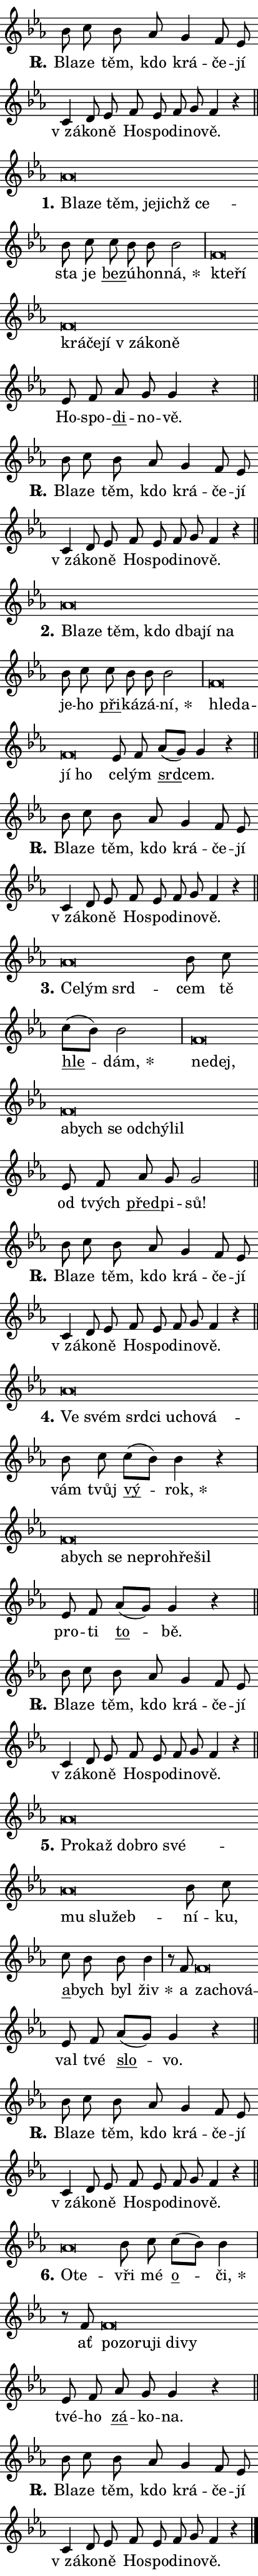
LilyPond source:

\version "2.24.0"
\header { tagline = "" }
\paper {
  indent = 0\cm
  top-margin = 0\cm
  right-margin = 0\cm
  bottom-margin = 0\cm
  left-margin = 0\cm
  paper-width = 7\cm
  page-breaking = #ly:one-page-breaking
  system-system-spacing.basic-distance = #11
  score-system-spacing.basic-distance = #11
  ragged-last = ##f
}


%% Author: Thomas Morley
%% https://lists.gnu.org/archive/html/lilypond-user/2020-05/msg00002.html
#(define (line-position grob)
"Returns position of @var[grob} in current system:
   @code{'start}, if at first time-step
   @code{'end}, if at last time-step
   @code{'middle} otherwise
"
  (let* ((col (ly:item-get-column grob))
         (ln (ly:grob-object col 'left-neighbor))
         (rn (ly:grob-object col 'right-neighbor))
         (col-to-check-left (if (ly:grob? ln) ln col))
         (col-to-check-right (if (ly:grob? rn) rn col))
         (break-dir-left
           (and
             (ly:grob-property col-to-check-left 'non-musical #f)
             (ly:item-break-dir col-to-check-left)))
         (break-dir-right
           (and
             (ly:grob-property col-to-check-right 'non-musical #f)
             (ly:item-break-dir col-to-check-right))))
        (cond ((eqv? 1 break-dir-left) 'start)
              ((eqv? -1 break-dir-right) 'end)
              (else 'middle))))

#(define (tranparent-at-line-position vctor)
  (lambda (grob)
  "Relying on @code{line-position} select the relevant enry from @var{vctor}.
Used to determine transparency,"
    (case (line-position grob)
      ((end) (not (vector-ref vctor 0)))
      ((middle) (not (vector-ref vctor 1)))
      ((start) (not (vector-ref vctor 2))))))

noteHeadBreakVisibility =
#(define-music-function (break-visibility)(vector?)
"Makes @code{NoteHead}s transparent relying on @var{break-visibility}"
#{
  \override NoteHead.transparent =
    #(tranparent-at-line-position break-visibility)
#})

#(define delete-ledgers-for-transparent-note-heads
  (lambda (grob)
    "Reads whether a @code{NoteHead} is transparent.
If so this @code{NoteHead} is removed from @code{'note-heads} from
@var{grob}, which is supposed to be @code{LedgerLineSpanner}.
As a result ledgers are not printed for this @code{NoteHead}"
    (let* ((nhds-array (ly:grob-object grob 'note-heads))
           (nhds-list
             (if (ly:grob-array? nhds-array)
                 (ly:grob-array->list nhds-array)
                 '()))
           ;; Relies on the transparent-property being done before
           ;; Staff.LedgerLineSpanner.after-line-breaking is executed.
           ;; This is fragile ...
           (to-keep
             (remove
               (lambda (nhd)
                 (ly:grob-property nhd 'transparent #f))
               nhds-list)))
      ;; TODO find a better method to iterate over grob-arrays, similiar
      ;; to filter/remove etc for lists
      ;; For now rebuilt from scratch
      (set! (ly:grob-object grob 'note-heads)  '())
      (for-each
        (lambda (nhd)
          (ly:pointer-group-interface::add-grob grob 'note-heads nhd))
        to-keep))))

hideNotes = {
  \noteHeadBreakVisibility #begin-of-line-visible
}
unHideNotes = {
  \noteHeadBreakVisibility #all-visible
}

% work-around for resetting accidentals
% https://lilypond.org/doc/v2.23/Documentation/notation/displaying-rhythms#unmetered-music
cadenzaMeasure = {
  \cadenzaOff
  \partial 1024 s1024
  \cadenzaOn
}

#(define-markup-command (accent layout props text) (markup?)
  "Underline accented syllable"
  (interpret-markup layout props
    #{\markup \override #'(offset . 4.3) \underline { #text }#}))

responsum = \markup \concat {
  "R" \hspace #-1.05 \path #0.1 #'((moveto 0 0.07) (lineto 0.9 0.8)) \hspace #0.05 "."
}

\layout {
    \context {
        \Staff
        \remove "Time_signature_engraver"
        \override LedgerLineSpanner.after-line-breaking = #delete-ledgers-for-transparent-note-heads
    }
    \context {
        \Voice {
            \override NoteHead.output-attributes = #'((class . "notehead"))
            \override Hairpin.height = #0.55
        }
    }
    \context {
        \Lyrics {
            \override StanzaNumber.output-attributes = #'((class . "stanzanumber"))
            \override LyricSpace.minimum-distance = #0.9
            \override LyricText.font-name = #"TeX Gyre Schola"
            \override LyricText.font-size = 1
            \override StanzaNumber.font-name = #"TeX Gyre Schola Bold"
            \override StanzaNumber.font-size = 1
        }
    }
}

% magnetic-lyrics.ily
%
%   written by
%     Jean Abou Samra <jean@abou-samra.fr>
%     Werner Lemberg <wl@gnu.org>
%
%   adapted by
%     Jiri Hon <jiri.hon@gmail.com>
%
% Version 2022-Apr-15

% https://www.mail-archive.com/lilypond-user@gnu.org/msg149350.html

#(define (Left_hyphen_pointer_engraver context)
   "Collect syllable-hyphen-syllable occurrences in lyrics and store
them in properties.  This engraver only looks to the left.  For
example, if the lyrics input is @code{foo -- bar}, it does the
following.

@itemize @bullet
@item
Set the @code{text} property of the @code{LyricHyphen} grob between
@q{foo} and @q{bar} to @code{foo}.

@item
Set the @code{left-hyphen} property of the @code{LyricText} grob with
text @q{foo} to the @code{LyricHyphen} grob between @q{foo} and
@q{bar}.
@end itemize

Use this auxiliary engraver in combination with the
@code{lyric-@/text::@/apply-@/magnetic-@/offset!} hook."
   (let ((hyphen #f)
         (text #f))
     (make-engraver
      (acknowledgers
       ((lyric-syllable-interface engraver grob source-engraver)
        (set! text grob)))
      (end-acknowledgers
       ((lyric-hyphen-interface engraver grob source-engraver)
        ;(when (not (grob::has-interface grob 'lyric-space-interface))
          (set! hyphen grob)));)
      ((stop-translation-timestep engraver)
       (when (and text hyphen)
         (ly:grob-set-object! text 'left-hyphen hyphen))
       (set! text #f)
       (set! hyphen #f)))))

#(define (lyric-text::apply-magnetic-offset! grob)
   "If the space between two syllables is less than the value in
property @code{LyricText@/.details@/.squash-threshold}, move the right
syllable to the left so that it gets concatenated with the left
syllable.

Use this function as a hook for
@code{LyricText@/.after-@/line-@/breaking} if the
@code{Left_@/hyphen_@/pointer_@/engraver} is active."
   (let ((hyphen (ly:grob-object grob 'left-hyphen #f)))
     (when hyphen
       (let ((left-text (ly:spanner-bound hyphen LEFT)))
         (when (grob::has-interface left-text 'lyric-syllable-interface)
           (let* ((common (ly:grob-common-refpoint grob left-text X))
                  (this-x-ext (ly:grob-extent grob common X))
                  (left-x-ext
                   (begin
                     ;; Trigger magnetism for left-text.
                     (ly:grob-property left-text 'after-line-breaking)
                     (ly:grob-extent left-text common X)))
                  ;; `delta` is the gap width between two syllables.
                  (delta (- (interval-start this-x-ext)
                            (interval-end left-x-ext)))
                  (details (ly:grob-property grob 'details))
                  (threshold (assoc-get 'squash-threshold details 0.2)))
             (when (< delta threshold)
               (let* (;; We have to manipulate the input text so that
                      ;; ligatures crossing syllable boundaries are not
                      ;; disabled.  For languages based on the Latin
                      ;; script this is essentially a beautification.
                      ;; However, for non-Western scripts it can be a
                      ;; necessity.
                      (lt (ly:grob-property left-text 'text))
                      (rt (ly:grob-property grob 'text))
                      (is-space (grob::has-interface hyphen 'lyric-space-interface))
                      (space (if is-space " " ""))
                      (space-markup (grob-interpret-markup grob " "))
                      (space-size (interval-length (ly:stencil-extent space-markup X)))
                      (extra-delta (if is-space space-size 0))
                      ;; Append new syllable.
                      (ltrt-space (if (and (string? lt) (string? rt))
                                (string-append lt space rt)
                                (make-concat-markup (list lt space rt))))
                      ;; Right-align `ltrt` to the right side.
                      (ltrt-space-markup (grob-interpret-markup
                               grob
                               (make-translate-markup
                                (cons (interval-length this-x-ext) 0)
                                (make-right-align-markup ltrt-space)))))
                 (begin
                   ;; Don't print `left-text`.
                   (ly:grob-set-property! left-text 'stencil #f)
                   ;; Set text and stencil (which holds all collected
                   ;; syllables so far) and shift it to the left.
                   (ly:grob-set-property! grob 'text ltrt-space)
                   (ly:grob-set-property! grob 'stencil ltrt-space-markup)
                   (ly:grob-translate-axis! grob (- (- delta extra-delta)) X))))))))))


#(define (lyric-hyphen::displace-bounds-first grob)
   ;; Make very sure this callback isn't triggered too early.
   (let ((left (ly:spanner-bound grob LEFT))
         (right (ly:spanner-bound grob RIGHT)))
     (ly:grob-property left 'after-line-breaking)
     (ly:grob-property right 'after-line-breaking)
     (ly:lyric-hyphen::print grob)))

squashThreshold = #0.4

\layout {
  \context {
    \Lyrics
    \consists #Left_hyphen_pointer_engraver
    \override LyricText.after-line-breaking =
      #lyric-text::apply-magnetic-offset!
    \override LyricHyphen.stencil = #lyric-hyphen::displace-bounds-first
    \override LyricText.details.squash-threshold = \squashThreshold
    \override LyricHyphen.minimum-distance = 0
    \override LyricHyphen.minimum-length = \squashThreshold
  }
}

squash = \override LyricText.details.squash-threshold = 9999
unSquash = \override LyricText.details.squash-threshold = \squashThreshold

left = \override LyricText.self-alignment-X = #LEFT
unLeft = \revert LyricText.self-alignment-X

starOffset = #(lambda (grob) 
                (let ((x_offset (ly:self-alignment-interface::aligned-on-x-parent grob)))
                  (if (= x_offset 0) 0 (+ x_offset 1.2))))

star = #(define-music-function (syllable)(string?)
"Append star separator at the end of a syllable"
#{
  \once \override LyricText.X-offset = #starOffset
  \lyricmode { \markup {
    #syllable
    \override #'((font-name . "TeX Gyre Schola Bold")) \hspace #0.2 \lower #0.65 \larger "*"
  } }
#})

starAccent = #(define-music-function (syllable)(string?)
"Append star separator at the end of a syllable and make accent"
#{
  \once \override LyricText.X-offset = #starOffset
  \lyricmode { \markup {
    \accent #syllable
    \override #'((font-name . "TeX Gyre Schola Bold")) \hspace #0.2 \lower #0.65 \larger "*"
  } }
#})

breath = #(define-music-function (syllable)(string?)
"Append breathing indicator at the end of a syllable"
#{
  \lyricmode { \markup { #syllable "+" } }
#})

optionalBreath = #(define-music-function (syllable)(string?)
"Append optional breathing indicator at the end of a syllable"
#{
  \lyricmode { \markup { #syllable "(+)" } }
#})


\score {
    <<
        \new Voice = "melody" { \cadenzaOn \key es \major \relative { bes'8 c bes as g4 f8 es \bar "" c4 d8 es \bar "" f es f g f4 r \cadenzaMeasure \bar "||" \break } }
        \new Lyrics \lyricsto "melody" { \lyricmode { \set stanza = \responsum
Bla -- ze těm, kdo krá -- če -- jí "v zá" -- ko -- ně Ho -- spo -- di -- no -- vě. } }
    >>
    \layout {}
}

\score {
    <<
        \new Voice = "melody" { \cadenzaOn \key es \major \relative { as'\breve*1/16 \hideNotes \breve*1/16 \bar "" \breve*1/16 \bar "" \breve*1/16 \bar "" \breve*1/16 \breve*1/16 \bar "" \unHideNotes bes8 c \bar "" c bes bes bes2 \cadenzaMeasure \bar "|" f\breve*1/16 \hideNotes \breve*1/16 \bar "" \breve*1/16 \bar "" \breve*1/16 \bar "" \breve*1/16 \bar "" \breve*1/16 \bar "" \breve*1/16 \breve*1/16 \bar "" \unHideNotes es8 f \bar "" as g g4 r \cadenzaMeasure \bar "||" \break } }
        \new Lyrics \lyricsto "melody" { \lyricmode { \set stanza = "1."
\left Bla -- \squash ze těm, je -- jichž ce -- \unLeft \unSquash sta je \markup \accent bez -- ú -- hon -- \star ná, \left kte -- \squash ří krá -- če -- jí "v zá" -- ko -- ně \unLeft \unSquash Ho -- spo -- \markup \accent di -- no -- vě. } }
    >>
    \layout {}
}

\score {
    <<
        \new Voice = "melody" { \cadenzaOn \key es \major \relative { bes'8 c bes as g4 f8 es \bar "" c4 d8 es \bar "" f es f g f4 r \cadenzaMeasure \bar "||" \break } }
        \new Lyrics \lyricsto "melody" { \lyricmode { \set stanza = \responsum
Bla -- ze těm, kdo krá -- če -- jí "v zá" -- ko -- ně Ho -- spo -- di -- no -- vě. } }
    >>
    \layout {}
}

\score {
    <<
        \new Voice = "melody" { \cadenzaOn \key es \major \relative { as'\breve*1/16 \hideNotes \breve*1/16 \bar "" \breve*1/16 \bar "" \breve*1/16 \bar "" \breve*1/16 \bar "" \breve*1/16 \breve*1/16 \bar "" \unHideNotes bes8 c \bar "" c bes bes bes2 \cadenzaMeasure \bar "|" f\breve*1/16 \hideNotes \breve*1/16 \bar "" \breve*1/16 \breve*1/16 \bar "" \unHideNotes es8 f \bar "" as[( g)] g4 r \cadenzaMeasure \bar "||" \break } }
        \new Lyrics \lyricsto "melody" { \lyricmode { \set stanza = "2."
\left Bla -- \squash ze těm, kdo dba -- jí na \unLeft \unSquash je -- ho \markup \accent při -- ká -- zá -- \star ní, \left hle -- \squash da -- jí ho \unLeft \unSquash ce -- lým \markup \accent srd -- cem. } }
    >>
    \layout {}
}

\score {
    <<
        \new Voice = "melody" { \cadenzaOn \key es \major \relative { bes'8 c bes as g4 f8 es \bar "" c4 d8 es \bar "" f es f g f4 r \cadenzaMeasure \bar "||" \break } }
        \new Lyrics \lyricsto "melody" { \lyricmode { \set stanza = \responsum
Bla -- ze těm, kdo krá -- če -- jí "v zá" -- ko -- ně Ho -- spo -- di -- no -- vě. } }
    >>
    \layout {}
}

\score {
    <<
        \new Voice = "melody" { \cadenzaOn \key es \major \relative { as'\breve*1/16 \hideNotes \breve*1/16 \breve*1/16 \bar "" \unHideNotes bes8 c \bar "" c[( bes)] bes2 \cadenzaMeasure \bar "|" f\breve*1/16 \hideNotes \breve*1/16 \bar "" \breve*1/16 \bar "" \breve*1/16 \bar "" \breve*1/16 \bar "" \breve*1/16 \bar "" \breve*1/16 \breve*1/16 \bar "" \unHideNotes es8 f \bar "" as g g2 \cadenzaMeasure \bar "||" \break } }
        \new Lyrics \lyricsto "melody" { \lyricmode { \set stanza = "3."
\left Ce -- \squash lým srd -- \unLeft \unSquash cem tě \markup \accent hle -- \star dám, \left ne -- \squash dej, a -- bych se od -- chý -- lil \unLeft \unSquash od tvých \markup \accent před -- pi -- sů! } }
    >>
    \layout {}
}

\score {
    <<
        \new Voice = "melody" { \cadenzaOn \key es \major \relative { bes'8 c bes as g4 f8 es \bar "" c4 d8 es \bar "" f es f g f4 r \cadenzaMeasure \bar "||" \break } }
        \new Lyrics \lyricsto "melody" { \lyricmode { \set stanza = \responsum
Bla -- ze těm, kdo krá -- če -- jí "v zá" -- ko -- ně Ho -- spo -- di -- no -- vě. } }
    >>
    \layout {}
}

\score {
    <<
        \new Voice = "melody" { \cadenzaOn \key es \major \relative { as'\breve*1/16 \hideNotes \breve*1/16 \bar "" \breve*1/16 \bar "" \breve*1/16 \bar "" \breve*1/16 \bar "" \breve*1/16 \breve*1/16 \bar "" \unHideNotes bes8 c \bar "" c[( bes)] bes4 r \cadenzaMeasure \bar "|" f\breve*1/16 \hideNotes \breve*1/16 \bar "" \breve*1/16 \bar "" \breve*1/16 \bar "" \breve*1/16 \bar "" \breve*1/16 \breve*1/16 \bar "" \unHideNotes es8 f \bar "" as[( g)] g4 r \cadenzaMeasure \bar "||" \break } }
        \new Lyrics \lyricsto "melody" { \lyricmode { \set stanza = "4."
\left Ve \squash svém srd -- ci u -- cho -- vá -- \unLeft \unSquash vám tvůj \markup \accent vý -- \star rok, \left a -- \squash bych se ne -- pro -- hře -- šil \unLeft \unSquash pro -- ti \markup \accent to -- bě. } }
    >>
    \layout {}
}

\score {
    <<
        \new Voice = "melody" { \cadenzaOn \key es \major \relative { bes'8 c bes as g4 f8 es \bar "" c4 d8 es \bar "" f es f g f4 r \cadenzaMeasure \bar "||" \break } }
        \new Lyrics \lyricsto "melody" { \lyricmode { \set stanza = \responsum
Bla -- ze těm, kdo krá -- če -- jí "v zá" -- ko -- ně Ho -- spo -- di -- no -- vě. } }
    >>
    \layout {}
}

\score {
    <<
        \new Voice = "melody" { \cadenzaOn \key es \major \relative { as'\breve*1/16 \hideNotes \breve*1/16 \bar "" \breve*1/16 \bar "" \breve*1/16 \bar "" \breve*1/16 \bar "" \breve*1/16 \bar "" \breve*1/16 \breve*1/16 \bar "" \unHideNotes bes8 c \bar "" c bes bes bes4 \cadenzaMeasure \bar "|" r8 f8 f\breve*1/16 \hideNotes \breve*1/16 \breve*1/16 \bar "" \unHideNotes es8 f \bar "" as[( g)] g4 r \cadenzaMeasure \bar "||" \break } }
        \new Lyrics \lyricsto "melody" { \lyricmode { \set stanza = "5."
\left Pro -- \squash kaž dob -- ro své -- mu slu -- žeb -- \unLeft \unSquash ní -- ku, \markup \accent a -- bych byl \star živ a \left za -- \squash cho -- vá -- \unLeft \unSquash val tvé \markup \accent slo -- vo. } }
    >>
    \layout {}
}

\score {
    <<
        \new Voice = "melody" { \cadenzaOn \key es \major \relative { bes'8 c bes as g4 f8 es \bar "" c4 d8 es \bar "" f es f g f4 r \cadenzaMeasure \bar "||" \break } }
        \new Lyrics \lyricsto "melody" { \lyricmode { \set stanza = \responsum
Bla -- ze těm, kdo krá -- če -- jí "v zá" -- ko -- ně Ho -- spo -- di -- no -- vě. } }
    >>
    \layout {}
}

\score {
    <<
        \new Voice = "melody" { \cadenzaOn \key es \major \relative { as'\breve*1/16 \hideNotes \breve*1/16 \bar "" \unHideNotes bes8 c \bar "" c[( bes)] bes4 \cadenzaMeasure \bar "|" r8 f8 f\breve*1/16 \hideNotes \breve*1/16 \bar "" \breve*1/16 \bar "" \breve*1/16 \bar "" \breve*1/16 \breve*1/16 \bar "" \unHideNotes es8 f \bar "" as g g4 r \cadenzaMeasure \bar "||" \break } }
        \new Lyrics \lyricsto "melody" { \lyricmode { \set stanza = "6."
\left O -- \squash te -- \unLeft \unSquash vři mé \markup \accent o -- \star či, ať \left po -- \squash zo -- ru -- ji di -- vy \unLeft \unSquash tvé -- ho \markup \accent zá -- ko -- na. } }
    >>
    \layout {}
}

\score {
    <<
        \new Voice = "melody" { \cadenzaOn \key es \major \relative { bes'8 c bes as g4 f8 es \bar "" c4 d8 es \bar "" f es f g f4 r \cadenzaMeasure \bar "||" \break } \bar "|." }
        \new Lyrics \lyricsto "melody" { \lyricmode { \set stanza = \responsum
Bla -- ze těm, kdo krá -- če -- jí "v zá" -- ko -- ně Ho -- spo -- di -- no -- vě. } }
    >>
    \layout {}
}
